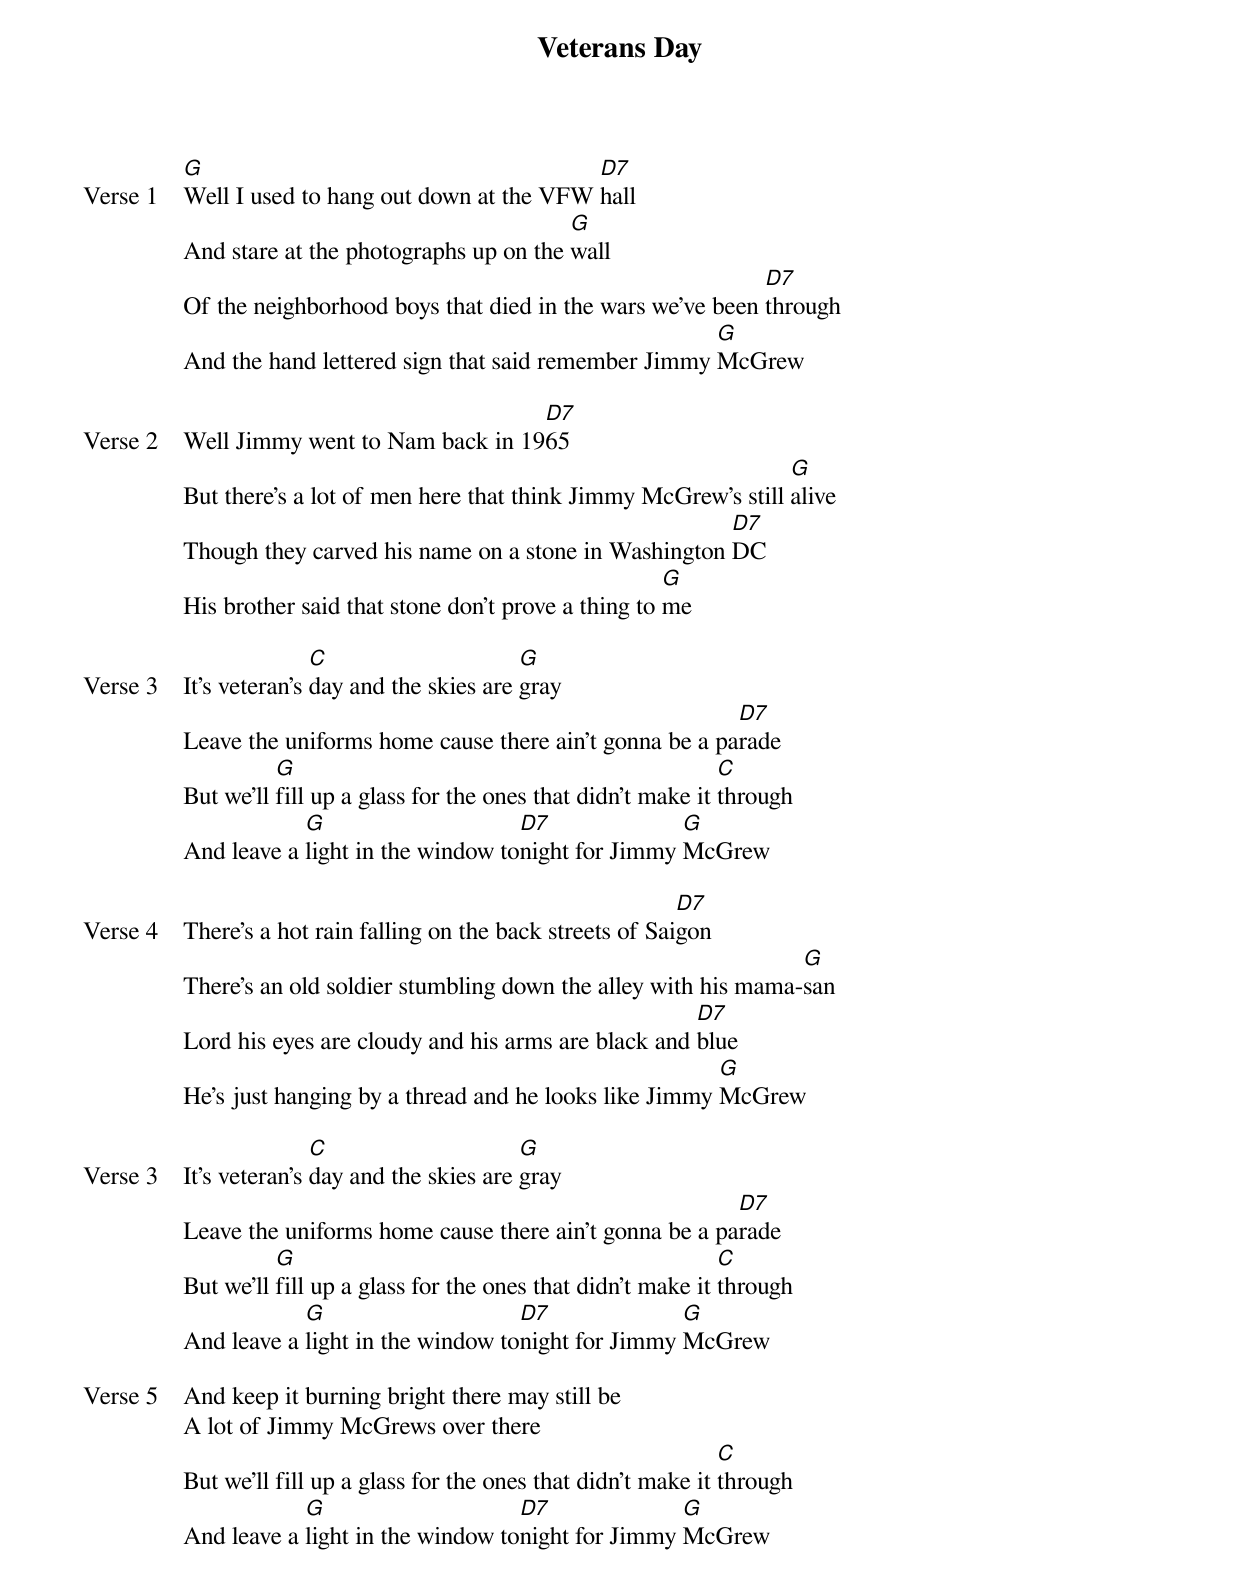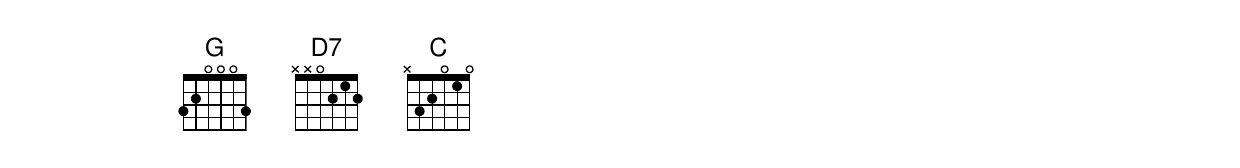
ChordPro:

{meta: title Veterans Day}
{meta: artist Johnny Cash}
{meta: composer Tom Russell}
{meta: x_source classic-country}
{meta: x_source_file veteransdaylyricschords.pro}
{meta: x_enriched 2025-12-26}

{start_of_verse: Verse 1}
[G]Well I used to hang out down at the VFW [D7]hall
And stare at the photographs up on the [G]wall
Of the neighborhood boys that died in the wars we've been [D7]through
And the hand lettered sign that said remember Jimmy [G]McGrew
{end_of_verse}

{start_of_verse: Verse 2}
Well Jimmy went to Nam back in 19[D7]65
But there's a lot of men here that think Jimmy McGrew's still [G]alive
Though they carved his name on a stone in Washington [D7]DC
His brother said that stone don't prove a thing to [G]me
{end_of_verse}

{start_of_verse: Verse 3}
It's veteran's [C]day and the skies are [G]gray
Leave the uniforms home cause there ain't gonna be a pa[D7]rade
But we'll [G]fill up a glass for the ones that didn't make it [C]through
And leave a [G]light in the window to[D7]night for Jimmy [G]McGrew
{end_of_verse}

{start_of_verse: Verse 4}
There's a hot rain falling on the back streets of Sai[D7]gon
There's an old soldier stumbling down the alley with his mama-[G]san
Lord his eyes are cloudy and his arms are black and [D7]blue
He's just hanging by a thread and he looks like Jimmy [G]McGrew
{end_of_verse}

{start_of_verse: Verse 3}
It's veteran's [C]day and the skies are [G]gray
Leave the uniforms home cause there ain't gonna be a pa[D7]rade
But we'll [G]fill up a glass for the ones that didn't make it [C]through
And leave a [G]light in the window to[D7]night for Jimmy [G]McGrew
{end_of_verse}

{start_of_verse: Verse 5}
And keep it burning bright there may still be
A lot of Jimmy McGrews over there
But we'll fill up a glass for the ones that didn't make it [C]through
And leave a [G]light in the window to[D7]night for Jimmy [G]McGrew
{end_of_verse}
